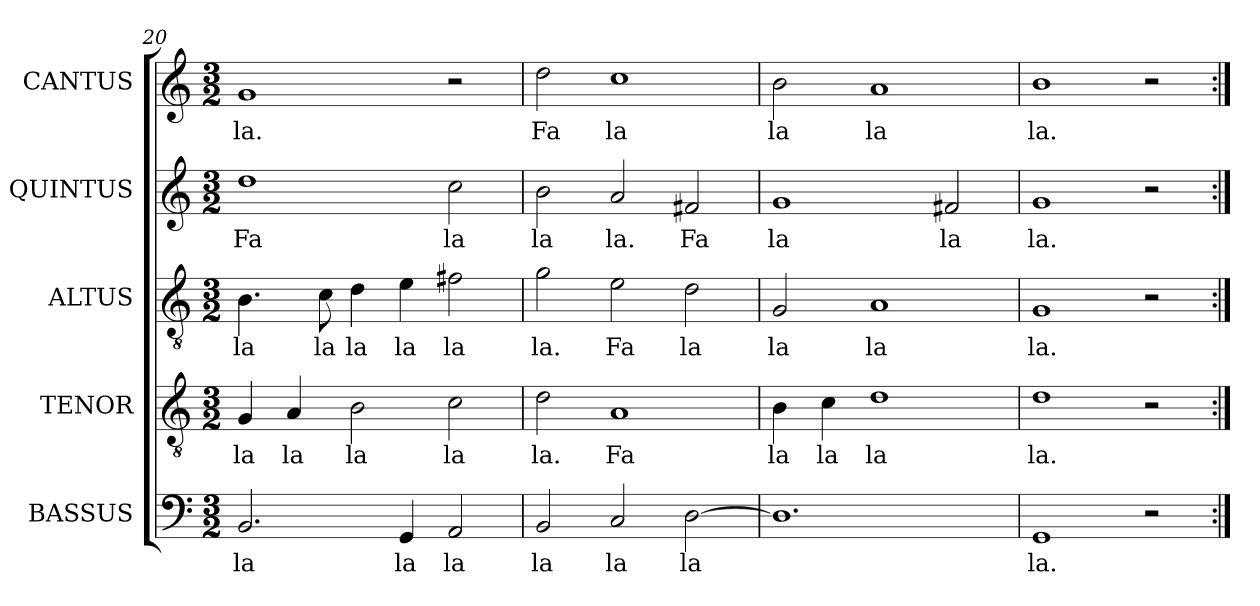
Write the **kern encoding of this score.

**kern	**text	**kern	**text	**kern	**text	**kern	**text	**kern	**text
*part5	*part5	*part4	*part4	*part3	*part3	*part2	*part2	*part1	*part1
*staff5	*staff5	*staff4	*staff4	*staff3	*staff3	*staff2	*staff2	*staff1	*staff1
*I"BASSUS	*	*I"TENOR	*	*I"ALTUS	*	*I"QUINTUS	*	*I"CANTUS	*
*I'B	*	*	*	*I'T	*	*	*	*I'S	*
*clefF4	*	*clefGv2	*	*clefGv2	*	*clefG2	*	*clefG2	*
*	*	*ITrd7c12	*	*ITrd7c12	*	*	*	*	*
*k[]	*	*k[]	*	*k[]	*	*k[]	*	*k[]	*
*C:	*	*C:	*	*C:	*	*C:	*	*C:	*
*M3/2	*	*M3/2	*	*M3/2	*	*M3/2	*	*M3/2	*
=20	=20	=20	=20	=20	=20	=20	=20	=20	=20
!	!LO:LY:b:color=#000000	!	!	!	!	!	!	!	!
!	!	!	!LO:LY:b:color=#000000	!	!	!	!	!	!
!	!	!	!	!	!LO:LY:b:color=#000000	!	!	!	!
!	!	!	!	!	!	!	!LO:LY:b:color=#000000	!	!
!	!	!	!	!	!	!	!	!	!LO:LY:b:color=#000000
2.BBi/	la	4GGi/	la	4.BBi\	la	1ddi	Fa	1gi	la.
!	!	!	!LO:LY:b:color=#000000	!	!	!	!	!	!
.	.	4AAi/	la	.	.	.	.	.	.
!	!	!	!	!	!LO:LY:b:color=#000000	!	!	!	!
.	.	.	.	8Ci\	la	.	.	.	.
!	!	!	!LO:LY:b:color=#000000	!	!	!	!	!	!
!	!	!	!	!	!LO:LY:b:color=#000000	!	!	!	!
.	.	2BBi\	la	4Di\	la	.	.	.	.
!	!LO:LY:b:color=#000000	!	!	!	!	!	!	!	!
!	!	!	!	!	!LO:LY:b:color=#000000	!	!	!	!
4GGi/	la	.	.	4Ei\	la	.	.	.	.
!	!LO:LY:b:color=#000000	!	!	!	!	!	!	!	!
!	!	!	!LO:LY:b:color=#000000	!	!	!	!	!	!
!	!	!	!	!	!LO:LY:b:color=#000000	!	!	!	!
!	!	!	!	!	!	!	!LO:LY:b:color=#000000	!	!
2AAi/	la	2Ci\	la	2F#Xi\	la	2cci\	la	2r	.
=21	=21	=21	=21	=21	=21	=21	=21	=21	=21
!	!LO:LY:b:color=#000000	!	!	!	!	!	!	!	!
!	!	!	!LO:LY:b:color=#000000	!	!	!	!	!	!
!	!	!	!	!	!LO:LY:b:color=#000000	!	!	!	!
!	!	!	!	!	!	!	!LO:LY:b:color=#000000	!	!
!	!	!	!	!	!	!	!	!	!LO:LY:b:color=#000000
2BBi/	la	2Di\	la.	2Gi\	la.	2bi\	la	2ddi\	Fa
!	!LO:LY:b:color=#000000	!	!	!	!	!	!	!	!
!	!	!	!LO:LY:b:color=#000000	!	!	!	!	!	!
!	!	!	!	!	!LO:LY:b:color=#000000	!	!	!	!
!	!	!	!	!	!	!	!LO:LY:b:color=#000000	!	!
!	!	!	!	!	!	!	!	!	!LO:LY:b:color=#000000
2Ci/	la	1AAi	Fa	2Ei\	Fa	2ai/	la.	1cci	la
!	!LO:LY:b:color=#000000	!	!	!	!	!	!	!	!
!	!	!	!	!	!LO:LY:b:color=#000000	!	!	!	!
!	!	!	!	!	!	!	!LO:LY:b:color=#000000	!	!
[>2Di\	la	.	.	2Di\	la	2f#Xi/	Fa	.	.
=22	=22	=22	=22	=22	=22	=22	=22	=22	=22
!	!	!	!LO:LY:b:color=#000000	!	!	!	!	!	!
!	!	!	!	!	!LO:LY:b:color=#000000	!	!	!	!
!	!	!	!	!	!	!	!LO:LY:b:color=#000000	!	!
!	!	!	!	!	!	!	!	!	!LO:LY:b:color=#000000
1.Di]	.	4BBi\	la	2GGi/	la	1gi	la	2bi\	la
!	!	!	!LO:LY:b:color=#000000	!	!	!	!	!	!
.	.	4Ci\	la	.	.	.	.	.	.
!	!	!	!LO:LY:b:color=#000000	!	!	!	!	!	!
!	!	!	!	!	!LO:LY:b:color=#000000	!	!	!	!
!	!	!	!	!	!	!	!	!	!LO:LY:b:color=#000000
.	.	1Di	la	1AAi	la	.	.	1ai	la
!	!	!	!	!	!	!	!LO:LY:b:color=#000000	!	!
.	.	.	.	.	.	2f#Xi/	la	.	.
=23	=23	=23	=23	=23	=23	=23	=23	=23	=23
!	!LO:LY:b:color=#000000	!	!	!	!	!	!	!	!
!	!	!	!LO:LY:b:color=#000000	!	!	!	!	!	!
!	!	!	!	!	!LO:LY:b:color=#000000	!	!	!	!
!	!	!	!	!	!	!	!LO:LY:b:color=#000000	!	!
!	!	!	!	!	!	!	!	!	!LO:LY:b:color=#000000
1GGi	la.	1Di	la.	1GGi	la.	1gi	la.	1bi	la.
2r	.	2r	.	2r	.	2r	.	2r	.
=:|!	=:|!	=:|!	=:|!	=:|!	=:|!	=:|!	=:|!	=:|!	=:|!
*-	*-	*-	*-	*-	*-	*-	*-	*-	*-
